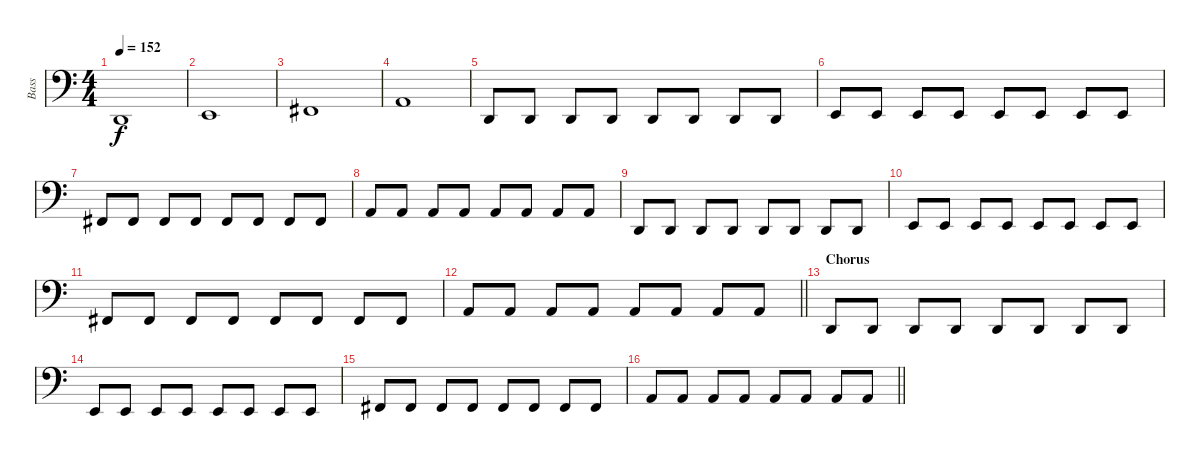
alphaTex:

\track ("Bass" "Bass") {instrument electricbassfinger}
\staff {score}
\tuning (G2 D2 A1 D1) {hide}
\ts (4 4)
\tempo 152
\clef f4
\ks c
0.4.1{dy f} |
2.4.1 |
4.4.1 |
7.4.1 |
0.4.8 0.4.8 0.4.8 0.4.8 0.4.8 0.4.8 0.4.8 0.4.8 |
2.4.8 2.4.8 2.4.8 2.4.8 2.4.8 2.4.8 2.4.8 2.4.8 |
4.4.8 4.4.8 4.4.8 4.4.8 4.4.8 4.4.8 4.4.8 4.4.8 |
7.4.8 7.4.8 7.4.8 7.4.8 7.4.8 7.4.8 7.4.8 7.4.8 |
0.4.8 0.4.8 0.4.8 0.4.8 0.4.8 0.4.8 0.4.8 0.4.8 |
2.4.8 2.4.8 2.4.8 2.4.8 2.4.8 2.4.8 2.4.8 2.4.8 |
4.4.8 4.4.8 4.4.8 4.4.8 4.4.8 4.4.8 4.4.8 4.4.8 |
\barLineRight lightlight
7.4.8 7.4.8 7.4.8 7.4.8 7.4.8 7.4.8 7.4.8 7.4.8 |
\section ("" "Chorus")
0.4.8 0.4.8 0.4.8 0.4.8 0.4.8 0.4.8 0.4.8 0.4.8 |
2.4.8 2.4.8 2.4.8 2.4.8 2.4.8 2.4.8 2.4.8 2.4.8 |
4.4.8 4.4.8 4.4.8 4.4.8 4.4.8 4.4.8 4.4.8 4.4.8 |
\barLineRight lightlight
7.4.8 7.4.8 7.4.8 7.4.8 7.4.8 7.4.8 7.4.8 7.4.8
